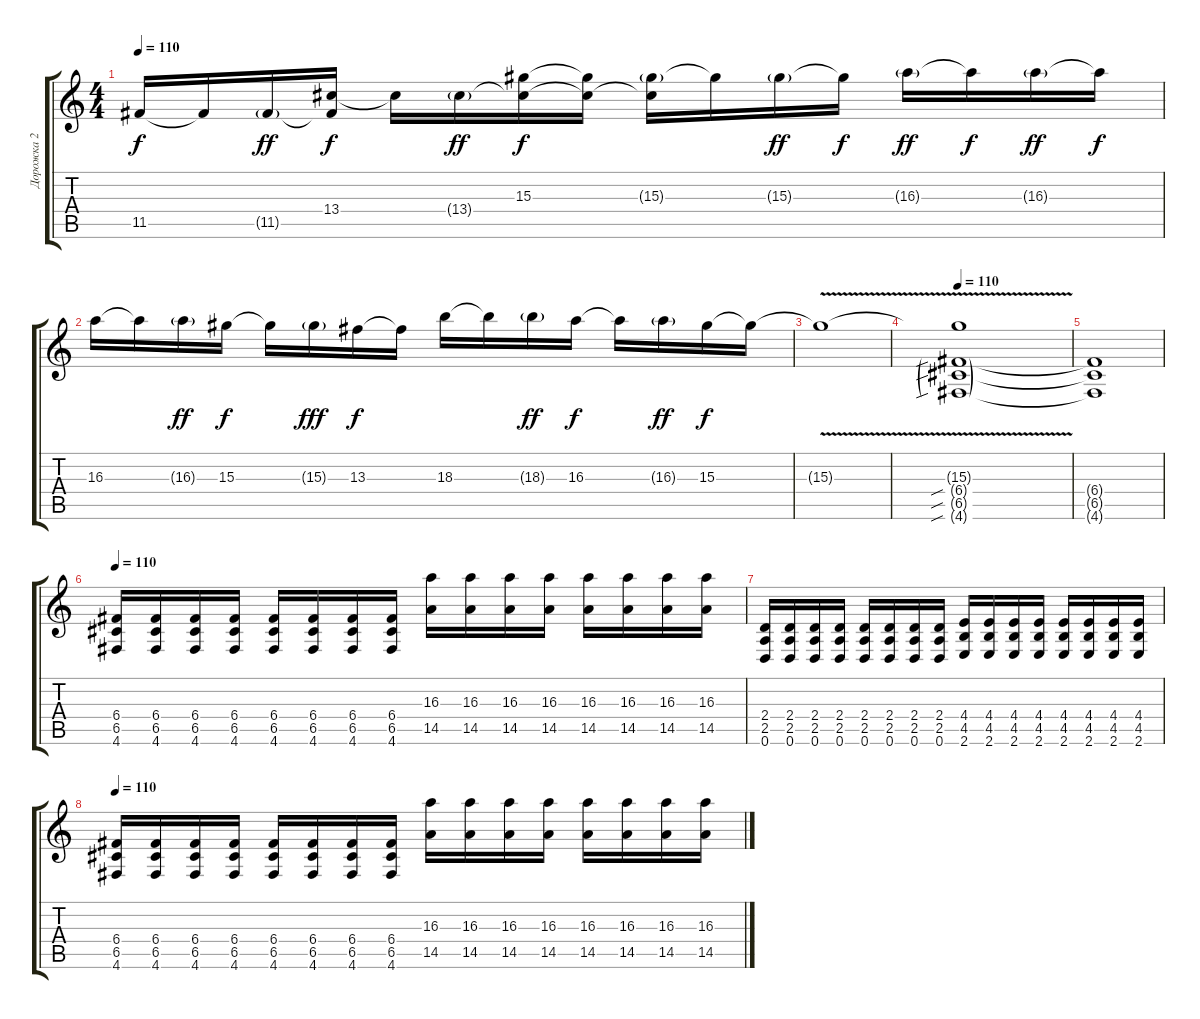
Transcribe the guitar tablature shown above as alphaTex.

\track ("Дорожка 2" "Дорожка 2") {instrument distortionguitar}
\staff {score tabs}
\tuning (D4 A3 F3 C3 G2 D2) {hide}
\ts (4 4)
\tempo 110
\clef g2
\ks c
11.5.16{dy f} 11.5{t}.16 11.5{g}.16{dy ff} (13.4 11.5{t}).16{dy f} 13.4{t}.16 13.4{g}.16{dy ff} (15.3 13.4{t}).16{dy f} (15.3{t} 13.4{t}).16 (15.3{g} 13.4{t}).16 15.3{t}.16 15.3{g}.16{dy ff} 15.3{t}.16{dy f} 16.3{g}.16{dy ff} 16.3{t}.16{dy f} 16.3{g}.16{dy ff} 16.3{t}.16{dy f} |
16.3.16 16.3{t}.16 16.3{g}.16{dy ff} 15.3.16{dy f} 15.3{t}.16 15.3{g}.16{dy fff} 13.3.16{dy f} 13.3{t}.16 18.3.16 18.3{t}.16 18.3{g}.16{dy ff} 16.3.16{dy f} 16.3{t}.16 16.3{g}.16{dy ff} 15.3.16{dy f} 15.3{t}.16 |
15.3{v t}.1 |
\tempo 110
(15.3{v t} 6.4{sib g} 6.5{sib g} 4.6{sib g}).1 |
(6.4{t} 6.5{t} 4.6{t}).1 |
\tempo 110
(6.4 6.5 4.6).16 (6.4 6.5 4.6).16 (6.4 6.5 4.6).16 (6.4 6.5 4.6).16 (6.4 6.5 4.6).16 (6.4 6.5 4.6).16 (6.4 6.5 4.6).16 (6.4 6.5 4.6).16 (16.3 14.5).16 (16.3 14.5).16 (16.3 14.5).16 (16.3 14.5).16 (16.3 14.5).16 (16.3 14.5).16 (16.3 14.5).16 (16.3 14.5).16 |
(2.4 2.5 0.6).16 (2.4 2.5 0.6).16 (2.4 2.5 0.6).16 (2.4 2.5 0.6).16 (2.4 2.5 0.6).16 (2.4 2.5 0.6).16 (2.4 2.5 0.6).16 (2.4 2.5 0.6).16 (4.4 4.5 2.6).16 (4.4 4.5 2.6).16 (4.4 4.5 2.6).16 (4.4 4.5 2.6).16 (4.4 4.5 2.6).16 (4.4 4.5 2.6).16 (4.4 4.5 2.6).16 (4.4 4.5 2.6).16 |
\tempo 110
(6.4 6.5 4.6).16 (6.4 6.5 4.6).16 (6.4 6.5 4.6).16 (6.4 6.5 4.6).16 (6.4 6.5 4.6).16 (6.4 6.5 4.6).16 (6.4 6.5 4.6).16 (6.4 6.5 4.6).16 (16.3 14.5).16 (16.3 14.5).16 (16.3 14.5).16 (16.3 14.5).16 (16.3 14.5).16 (16.3 14.5).16 (16.3 14.5).16 (16.3 14.5).16
